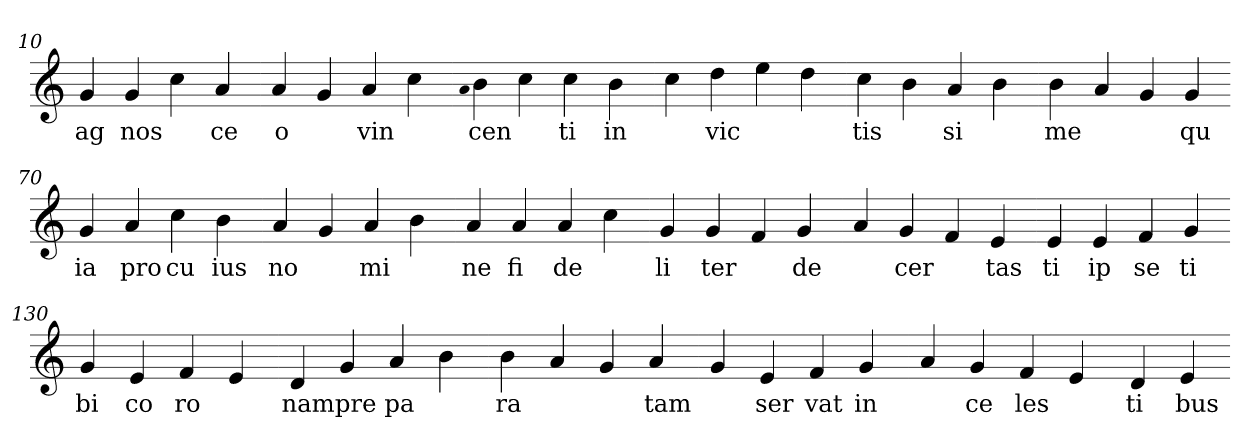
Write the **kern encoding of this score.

**kern	**text
*part1	*part1
*staff1	*staff1
*clefG2	*
=10.	=10.
4g	ag
4g	nos
4cc	.
4a	ce
=20.-	=20.-
4a	o
4g	.
4a	vin
4cc	.
=30.-	=30.-
qqa	.
4b	cen
4cc	.
4cc	ti
4b	in
=40.-	=40.-
4cc	.
4dd	vic
4ee	.
4dd	.
=50.-	=50.-
4cc	tis
4b	.
4a	si
4b	.
=60.-	=60.-
4b	me
4a	.
4g	.
4g	qu
=70.-	=70.-
4g	ia
4a	pro
4cc	cu
4b	ius
=80.-	=80.-
4a	no
4g	.
4a	mi
4b	.
=90.-	=90.-
4a	ne
4a	fi
4a	de
4cc	.
=100.-	=100.-
4g	li
4g	ter
4f	.
4g	de
=110.-	=110.-
4a	.
4g	cer
4f	.
4e	tas
=120.-	=120.-
4e	ti
4e	ip
4f	se
4g	ti
=130.-	=130.-
4g	bi
4e	co
4f	ro
4e	.
=140.-	=140.-
4d	nam
4g	pre
4a	pa
4b	.
=150.-	=150.-
4b	ra
4a	.
4g	.
4a	tam
=160.-	=160.-
4g	.
4e	ser
4f	vat
4g	in
=170.-	=170.-
4a	.
4g	ce
4f	les
4e	.
=180.-	=180.-
4d	ti
4e	bus
=-	=-
*-	*-
